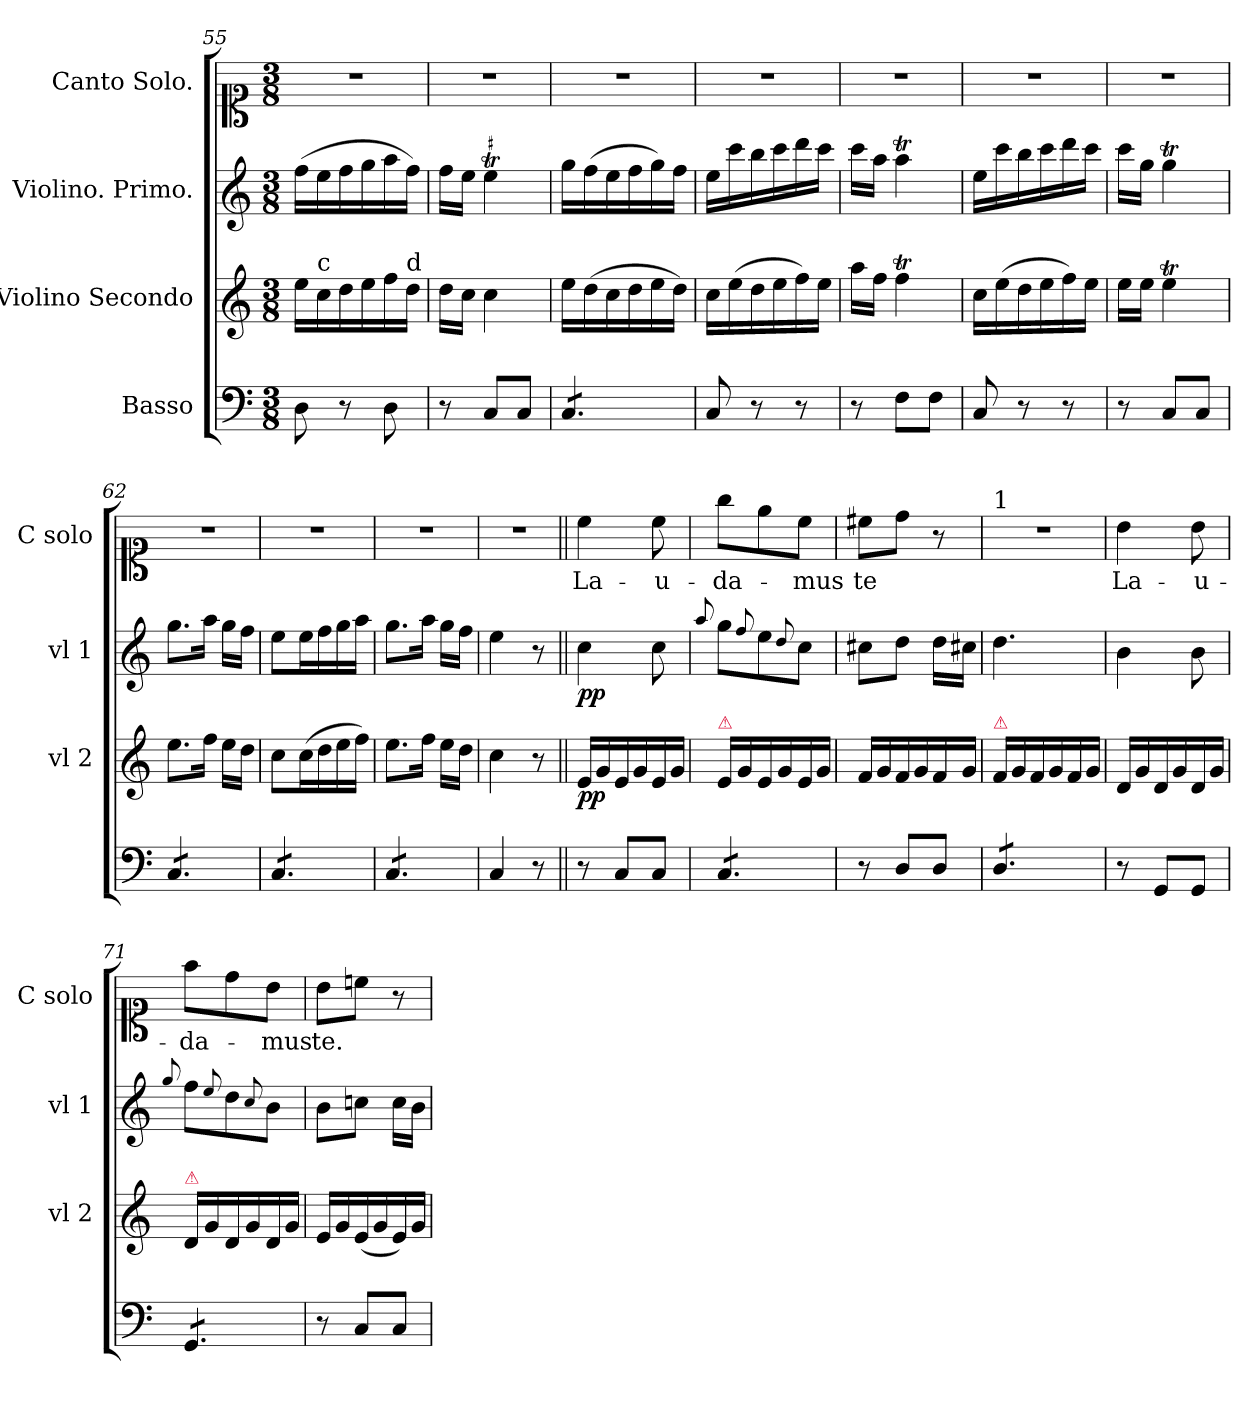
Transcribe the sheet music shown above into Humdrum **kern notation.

**kern	**kern	**dynam	**kern	**dynam	**kern	**text
*part4	*part3	*part3	*part2	*part2	*part1	*part1
*staff4	*staff3	*staff3	*staff2	*staff2	*staff1	*staff1
*I"Basso	*I"Violino Secondo	*	*I"Violino. Primo.	*	*I"Canto Solo.	*
*	*I'vl 2	*	*I'vl 1	*	*I'C solo	*
*clefF4	*clefG2	*	*clefG2	*	*clefC1	*
*k[]	*k[]	*	*k[]	*	*k[]	*
*M3/8	*M3/8	*	*M3/8	*	*M3/8	*
=55	=55	=55	=55	=55	=55	=55
8D\	16ee\LL	.	(16ff\LL	.	4.r	.
!	!LO:TX:a:t=c	!	!	!	!	!
.	16cc\	.	16ee\	.	.	.
8r	16dd\	.	16ff\	.	.	.
.	16ee\	.	16gg\	.	.	.
8D\	16ff\	.	16aa\	.	.	.
!	!LO:TX:a:t=d	!	!	!	!	!
.	16dd\JJ	.	16ff\JJ)	.	.	.
=56	=56	=56	=56	=56	=56	=56
8r	16dd\LL	.	16ff\LL	.	4.r	.
.	16cc\JJ	.	16ee\JJ	.	.	.
!	!	!	!LO:TR:acc=#	!	!	!
8C/L	4cc\	.	4eeT\	.	.	.
8C/J	.	.	.	.	.	.
=57	=57	=57	=57	=57	=57	=57
*tremolo	*	*	*	*	*	*
8C/L	16ee\LL	.	16gg\LL	.	4.r	.
.	(16dd\	.	(16ff\	.	.	.
8C/	16cc\	.	16ee\	.	.	.
.	16dd\	.	16ff\	.	.	.
8C/J	16ee\	.	16gg\)	.	.	.
*Xtremolo	*	*	*	*	*	*
.	16dd\JJ)	.	16ff\JJ	.	.	.
=58	=58	=58	=58	=58	=58	=58
8C/	16cc\LL	.	16ee\LL	.	4.r	.
.	(16ee\	.	16ccc\	.	.	.
8r	16dd\	.	16bb\	.	.	.
.	16ee\	.	16ccc\	.	.	.
8r	16ff\)	.	16ddd\	.	.	.
.	16ee\JJ	.	16ccc\JJ	.	.	.
=59	=59	=59	=59	=59	=59	=59
8r	16aa\LL	.	16ccc\LL	.	4.r	.
.	16ff\JJ	.	16aa\JJ	.	.	.
8F\L	4ffT\	.	4aaT\	.	.	.
8F\J	.	.	.	.	.	.
=60	=60	=60	=60	=60	=60	=60
8C/	16cc\LL	.	16ee\LL	.	4.r	.
.	(16ee\	.	16ccc\	.	.	.
8r	16dd\	.	16bb\	.	.	.
.	16ee\	.	16ccc\	.	.	.
8r	16ff\)	.	16ddd\	.	.	.
.	16ee\JJ	.	16ccc\JJ	.	.	.
=61	=61	=61	=61	=61	=61	=61
8r	16ee\LL	.	16ccc\LL	.	4.r	.
.	16ee\JJ	.	16gg\JJ	.	.	.
8C/L	4eet\	.	4ggT\	.	.	.
8C/J	.	.	.	.	.	.
=62	=62	=62	=62	=62	=62	=62
*tremolo	*	*	*	*	*	*
8C/L	8.ee\L	.	8.gg\L	.	4.r	.
8C/	.	.	.	.	.	.
.	16ff\Jk	.	16aa\Jk	.	.	.
8C/J	16ee\LL	.	16gg\LL	.	.	.
.	16dd\JJ	.	16ff\JJ	.	.	.
=63	=63	=63	=63	=63	=63	=63
8C/L	8cc\L	.	8ee\L	.	4.r	.
8C/	(16cc\L	.	16ee\L	.	.	.
.	16dd\	.	16ff\	.	.	.
8C/J	16ee\	.	16gg\	.	.	.
.	16ff\JJ)	.	16aa\JJ	.	.	.
=64	=64	=64	=64	=64	=64	=64
8C/L	8.ee\L	.	8.gg\L	.	4.r	.
8C/	.	.	.	.	.	.
.	16ff\Jk	.	16aa\Jk	.	.	.
8C/J	16ee\LL	.	16gg\LL	.	.	.
*Xtremolo	*	*	*	*	*	*
.	16dd\JJ	.	16ff\JJ	.	.	.
=65	=65	=65	=65	=65	=65	=65
4C/	4cc\	.	4ee\	.	4.r	.
8r	8r	.	8r	.	.	.
=66||	=66||	=66||	=66||	=66||	=66||	=66||
!	!	!	!	!LO:DY:b	!	!
8r	16e/LL	pp	4cc\	pp	4cc\	La-
.	16g/	.	.	.	.	.
8C/L	16e/	.	.	.	.	.
.	16g/	.	.	.	.	.
8C/J	16e/	.	8cc\	.	8cc\	-u-
.	16g/JJ	.	.	.	.	.
=67	=67	=67	=67	=67	=67	=67
.	.	.	8qqaa/	.	.	.
!	!LO:TX:a:color=crimson:t=⚠	!	!	!	!	!
*tremolo	*	*	*	*	*	*
8C/L	16e/LL	.	8gg\L	.	8gg\L	-da-
.	16g/	.	.	.	.	.
.	.	.	8qqff/	.	.	.
8C/	16e/	.	8ee\	.	8ee\	.
.	16g/	.	.	.	.	.
.	.	.	8qqdd/	.	.	.
8C/J	16e/	.	8cc\J	.	8cc\J	-mus
*Xtremolo	*	*	*	*	*	*
.	16g/JJ	.	.	.	.	.
=68	=68	=68	=68	=68	=68	=68
8r	16f/LL	.	8cc#X\L	.	8cc#X\L	te
.	16g/	.	.	.	.	.
8D/L	16f/	.	8dd\J	.	8dd\J	.
.	16g/	.	.	.	.	.
8D/J	16f/	.	16dd\LL	.	8r	.
.	16g/JJ	.	16cc#X\JJ	.	.	.
=69	=69	=69	=69	=69	=69	=69
!	!	!	!	!	!LO:TX:a:t=1	!
!	!LO:TX:a:color=crimson:t=⚠	!	!	!	!	!
*tremolo	*	*	*	*	*	*
8D/L	16f/LL	.	4.dd\	.	4.r	.
.	16g/	.	.	.	.	.
8D/	16f/	.	.	.	.	.
.	16g/	.	.	.	.	.
8D/J	16f/	.	.	.	.	.
*Xtremolo	*	*	*	*	*	*
.	16g/JJ	.	.	.	.	.
=70	=70	=70	=70	=70	=70	=70
8r	16d/LL	.	4b\	.	4b\	La-
.	16g/	.	.	.	.	.
8GG/L	16d/	.	.	.	.	.
.	16g/	.	.	.	.	.
8GG/J	16d/	.	8b\	.	8b\	-u-
.	16g/JJ	.	.	.	.	.
=71	=71	=71	=71	=71	=71	=71
.	.	.	8qqgg/	.	.	.
!	!LO:TX:a:color=crimson:t=⚠	!	!	!	!	!
*tremolo	*	*	*	*	*	*
8GG/L	16d/LL	.	8ff\L	.	8ff\L	-da-
.	16g/	.	.	.	.	.
.	.	.	8qqee/	.	.	.
8GG/	16d/	.	8dd\	.	8dd\	.
.	16g/	.	.	.	.	.
.	.	.	8qqcc/	.	.	.
8GG/J	16d/	.	8b\J	.	8b\J	-mus
*Xtremolo	*	*	*	*	*	*
.	16g/JJ	.	.	.	.	.
=72	=72	=72	=72	=72	=72	=72
8r	16e/LL	.	8b\L	.	8b\L	te.
.	16g/	.	.	.	.	.
8C/L	(16e/	.	8ccn\J	.	8ccn\J	.
.	16g/	.	.	.	.	.
8C/J	16e/)	.	16cc\LL	.	8r	.
.	16g/JJ	.	16b\JJ	.	.	.
=	=	=	=	=	=	=
*-	*-	*-	*-	*-	*-	*-
